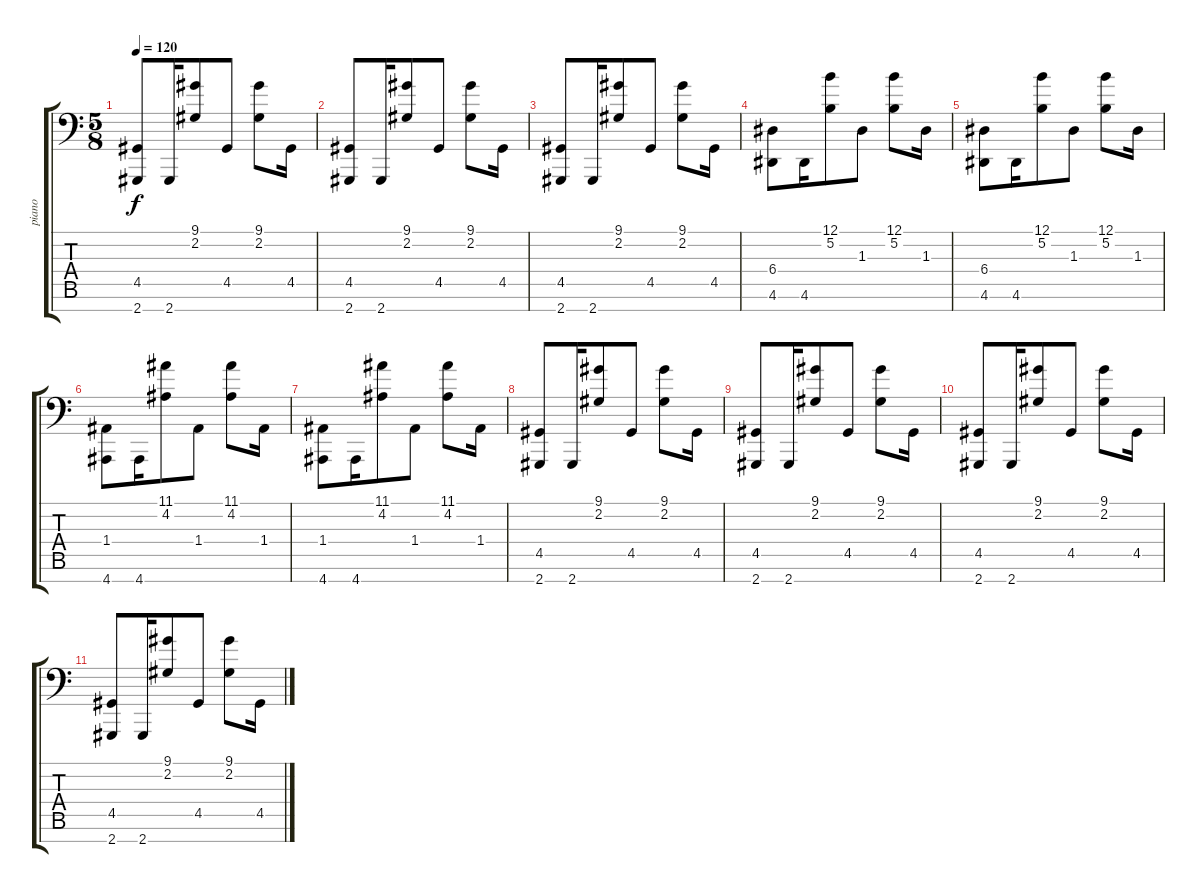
\track ("piano" "piano") {instrument electricgrandpiano}
\staff {score tabs}
\tuning (B3 Gb3 D3 A2 E2 B1 Gb1) {hide}
\ts (5 8)
\tempo 120
\clef f4
\ks c
(4.5 2.7).8{dy f} 2.7.16 (9.1 2.2).8 4.5.8 (9.1 2.2).8 4.5.16 |
(4.5 2.7).8 2.7.16 (9.1 2.2).8 4.5.8 (9.1 2.2).8 4.5.16 |
(4.5 2.7).8 2.7.16 (9.1 2.2).8 4.5.8 (9.1 2.2).8 4.5.16 |
(6.4 4.6).8 4.6.16 (12.1 5.2).8 1.3.8 (12.1 5.2).8 1.3.16 |
(6.4 4.6).8 4.6.16 (12.1 5.2).8 1.3.8 (12.1 5.2).8 1.3.16 |
(1.4 4.7).8 4.7.16 (11.1 4.2).8 1.4.8 (11.1 4.2).8 1.4.16 |
(1.4 4.7).8 4.7.16 (11.1 4.2).8 1.4.8 (11.1 4.2).8 1.4.16 |
(4.5 2.7).8 2.7.16 (9.1 2.2).8 4.5.8 (9.1 2.2).8 4.5.16 |
(4.5 2.7).8 2.7.16 (9.1 2.2).8 4.5.8 (9.1 2.2).8 4.5.16 |
(4.5 2.7).8 2.7.16 (9.1 2.2).8 4.5.8 (9.1 2.2).8 4.5.16 |
(4.5 2.7).8 2.7.16 (9.1 2.2).8 4.5.8 (9.1 2.2).8 4.5.16
